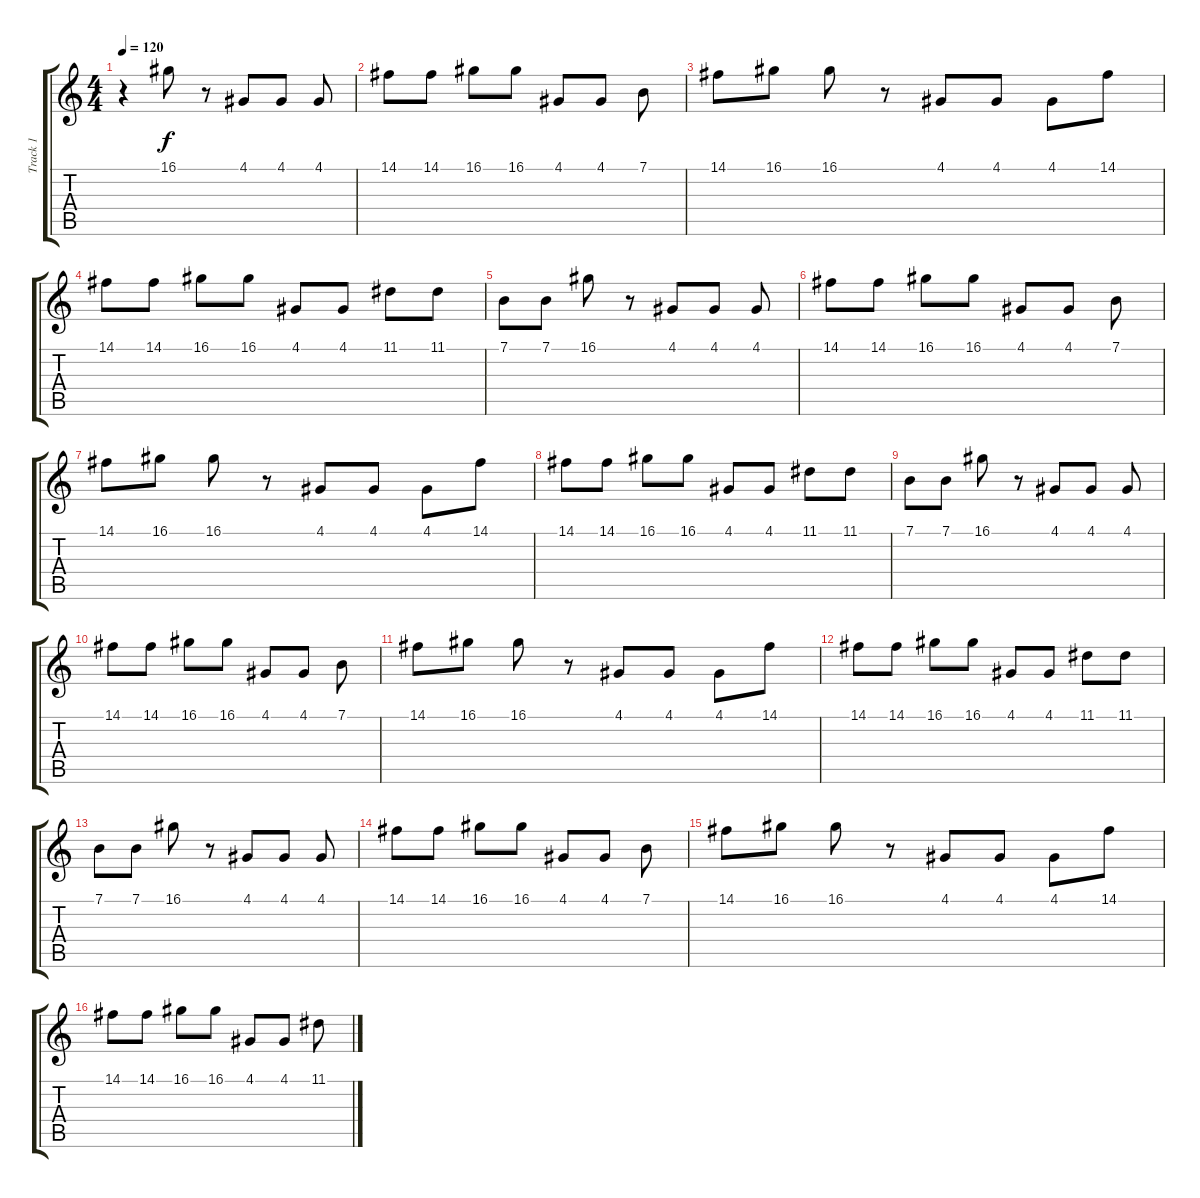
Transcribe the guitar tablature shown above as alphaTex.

\track ("Track 1" "Track 1") {instrument lead2sawtooth}
\staff {score tabs}
\tuning (E4 B3 G3 D3 A2 E2) {hide}
\ts (4 4)
\tempo 120
\clef g2
\ks c
r.4{dy f} 16.1.8 r.8 4.1.8 4.1.8 4.1.8 |
14.1.8 14.1.8 16.1.8 16.1.8 4.1.8 4.1.8 7.1.8 |
14.1.8 16.1.8 16.1.8 r.8 4.1.8 4.1.8 4.1.8 14.1.8 |
14.1.8 14.1.8 16.1.8 16.1.8 4.1.8 4.1.8 11.1.8 11.1.8 |
7.1.8 7.1.8 16.1.8 r.8 4.1.8 4.1.8 4.1.8 |
14.1.8 14.1.8 16.1.8 16.1.8 4.1.8 4.1.8 7.1.8 |
14.1.8 16.1.8 16.1.8 r.8 4.1.8 4.1.8 4.1.8 14.1.8 |
14.1.8 14.1.8 16.1.8 16.1.8 4.1.8 4.1.8 11.1.8 11.1.8 |
7.1.8 7.1.8 16.1.8 r.8 4.1.8 4.1.8 4.1.8 |
14.1.8 14.1.8 16.1.8 16.1.8 4.1.8 4.1.8 7.1.8 |
14.1.8 16.1.8 16.1.8 r.8 4.1.8 4.1.8 4.1.8 14.1.8 |
14.1.8 14.1.8 16.1.8 16.1.8 4.1.8 4.1.8 11.1.8 11.1.8 |
7.1.8 7.1.8 16.1.8 r.8 4.1.8 4.1.8 4.1.8 |
14.1.8 14.1.8 16.1.8 16.1.8 4.1.8 4.1.8 7.1.8 |
14.1.8 16.1.8 16.1.8 r.8 4.1.8 4.1.8 4.1.8 14.1.8 |
14.1.8 14.1.8 16.1.8 16.1.8 4.1.8 4.1.8 11.1.8
